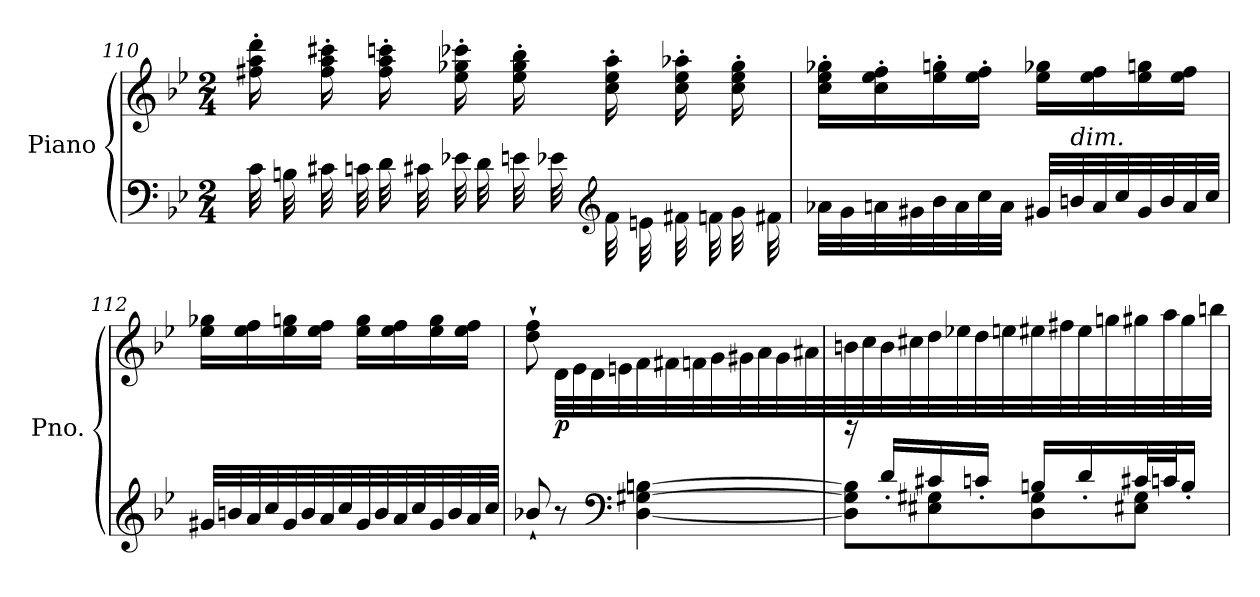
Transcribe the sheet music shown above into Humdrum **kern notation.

**kern	**kern	**dynam
*part1	*part1	*part1
*staff2	*staff1	*staff1/2
*I"Piano	*	*
*I'Pno.	*	*
*clefF4	*clefG2	*
*k[b-e-]	*k[b-e-]	*
*M2/4	*M2/4	*
=110	=110	=110
32c\	16ff#X\' 16aa\' 16ddd\'	.
32Bn\	.	.
32c#X\	16ff#\' 16aa\' 16ccc#X\'	.
32cn\	.	.
32d\	16ff#\' 16aa\' 16cccn\'	.
32c#X\	.	.
32e-X\	16ee-\' 16gg-X\' 16ccc-X\'	.
32d\	.	.
32en\	16ee-\' 16gg-\' 16bb-\'	.
32e-X\	.	.
*clefG2	*	*
32f\	16cc\' 16ee-\' 16aa\'	.
32en\	.	.
32f#X\	16cc\' 16ee-\' 16aa-X\'	.
32fn\	.	.
32g\	16cc\' 16ee-\' 16gg-\'	.
32f#X\	.	.
=111	=111	=111
32a-X\	16cc\' 16ee-\' 16gg-X\'	.
32g\	.	.
32an\	16cc\' 16ee-\' 16ff\'	.
32g#X\	.	.
32b-\	16ee-\' 16ggn\'	.
32a\	.	.
32cc\	16ee-\' 16ff\'JJ	.
32a\JJJ	.	.
32g#X/LLL	16ee-\ 16gg-X\LL	.
!LO:TX:a:i:t=dim.	!	!
32bn/	.	.
32a/	16ee-\ 16ff\	.
32cc/	.	.
32g#/	16ee-\ 16ggn\	.
32b/	.	.
32a/	16ee-\ 16ff\JJ	.
32cc/JJJ	.	.
!!LO:PB:g=z
=112	=112	=112
32g#X/LLL	16ee-\ 16gg-X\LL	.
32bn/	.	.
32a/	16ee-\ 16ff\	.
32cc/	.	.
32g#/	16ee-\ 16ggn\	.
32b/	.	.
32a/	16ee-\ 16ff\JJ	.
32cc/	.	.
32g#/	16ee-\ 16gg\LL	.
32b/	.	.
32a/	16ee-\ 16ff\	.
32cc/	.	.
32g#/	16ee-\ 16gg\	.
32b/	.	.
32a/	16ee-\ 16ff\JJ	.
32cc/JJJ	.	.
=113	=113	=113
8b-X`/	8dd\` 8ff\`	.
!	!	!LO:DY:b
8r	32d\LLL	p
.	32e-\	.
.	32d\	.
.	32en\	.
*clefF4	*	*
[4D\ [4G#X\ [4Bn\	32f\	.
.	32f#X\	.
.	32fn\	.
.	32g\	.
.	32g#X\	.
.	32a\	.
.	32g#\	.
.	32a#X\	.
=114	=114	=114
*^	*	*
8D\] 8G#\] 8B\]L	16rff	32bn\	.
.	.	32cc\	.
.	16d'/LL	32b\	.
.	.	32cc#X\	.
8E#X\ 8G#X\	16c#X'/	32dd\	.
.	.	32ee-X\	.
.	16cn'/JJ	32dd\	.
.	.	32een\	.
8D\ 8G#\	16Bn'/LL	32ee#X\	.
.	.	32ff#X\	.
.	16d'/	32ee#\	.
.	.	32ggn\	.
8E#X\ 8G#\J	32c#X/L	32gg#X\	.
.	32cn/J	32aa\	.
.	16B'/JJ	32gg#\	.
.	.	32bbn\JJJ	.
*v	*v	*	*
=	=	=
*-	*-	*-
